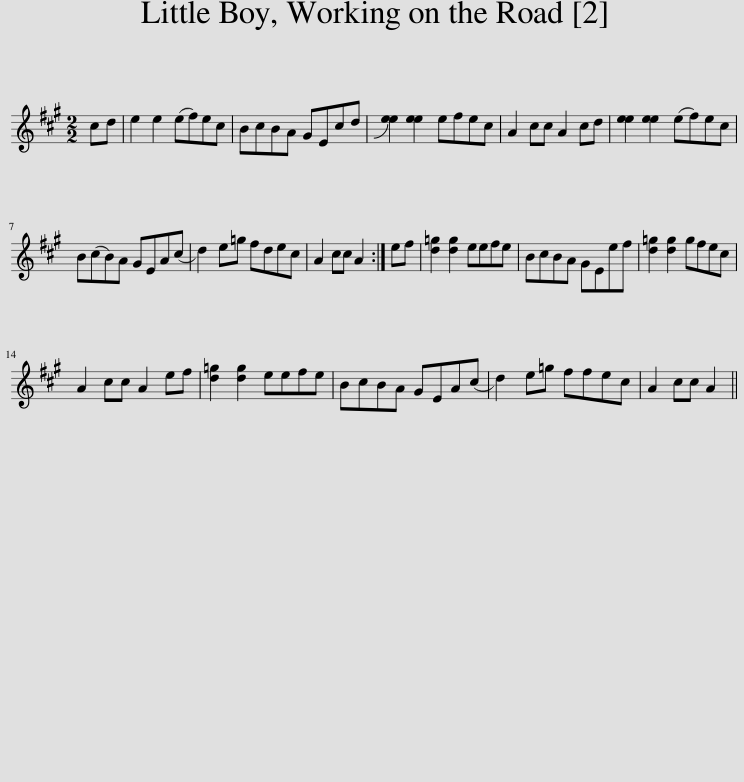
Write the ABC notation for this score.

X:1
L:1/8
M:2/2
I:linebreak $
K:A
V:1 treble
V:1
 cd | e2 e2 (ef)ec | BcBA GEcd | !slide![ee]2 [ee]2 efec | A2 cc A2 cd | %5
 [ee]2 [ee]2 (ef)ec |$ B(cB)A GEA(c | d2) e=g fdec | A2 cc A2 :| ef | %10
 [d=g]2 [dg]2 eefe | BcBA GEef | [d=g]2 [dg]2 gfec |$ A2 cc A2 ef | [d=g]2 [dg]2 eefe | %15
 BcBA GEA(c | d2) e=g ffec | A2 cc A2 || %18
